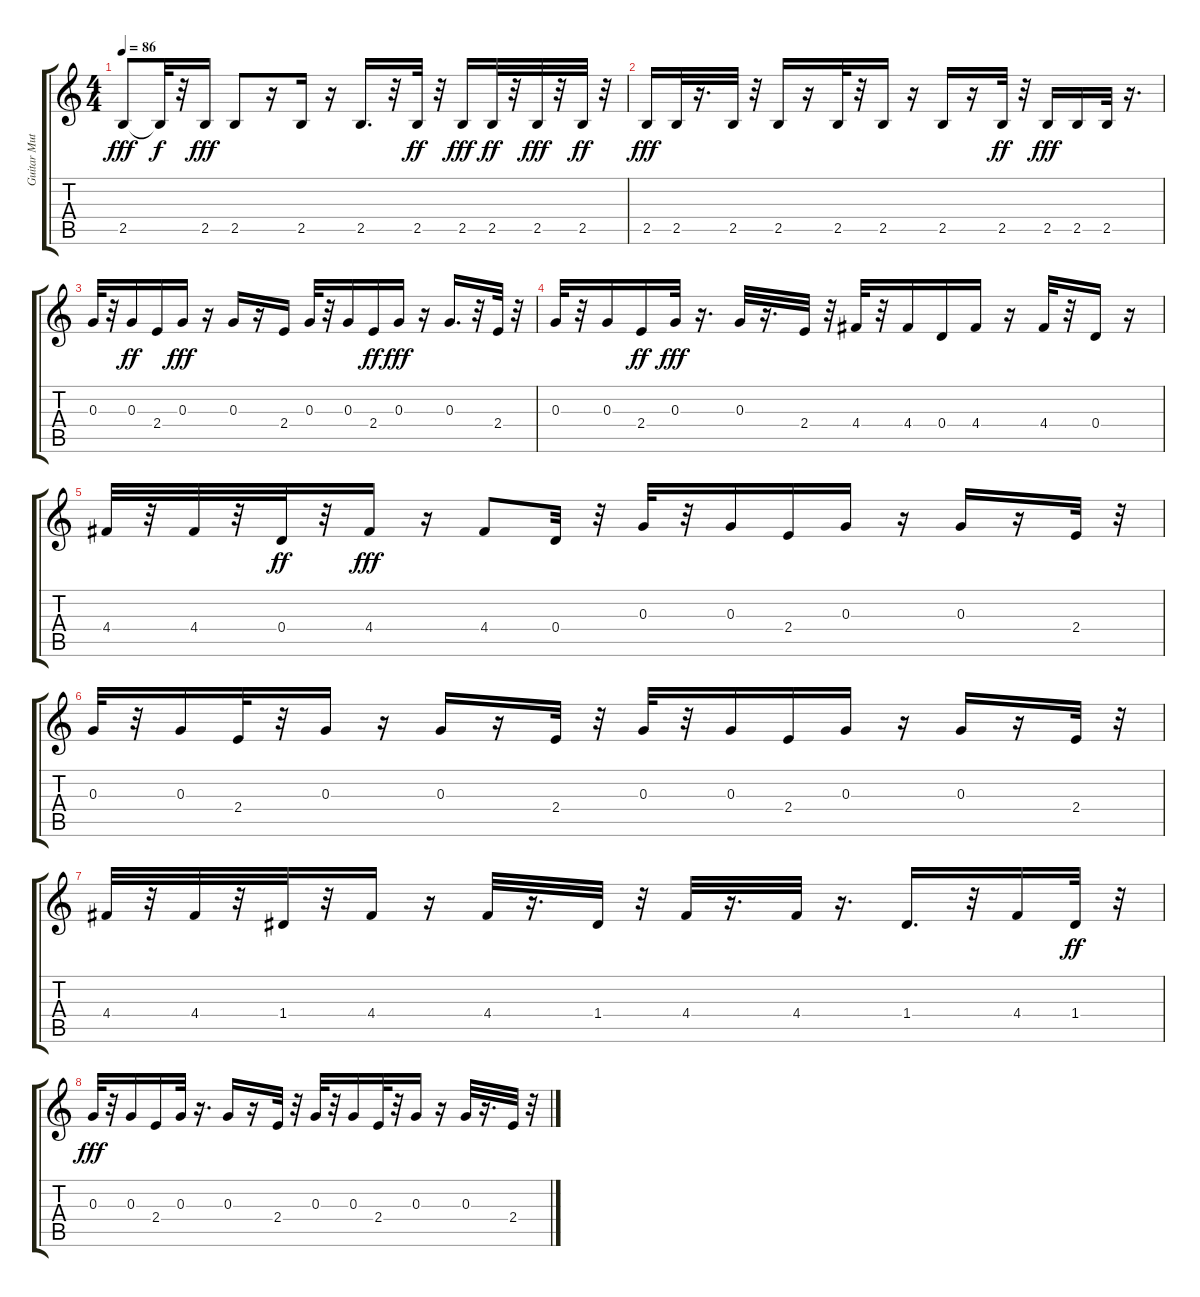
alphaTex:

\track ("Guitar Muted" "Guitar Mut") {instrument electricguitarmuted}
\staff {score tabs}
\tuning (E4 B3 G3 D3 A2 E2) {hide}
\ts (4 4)
\tempo 86
\clef g2
\ks c
2.5.8{dy fff} 2.5{t}.32{dy f} r.32 2.5.16{dy fff} 2.5.8 r.16 2.5.16 r.16 2.5.16{d} r.32 2.5.32{dy ff} r.32 2.5.16{dy fff} 2.5.32{dy ff} r.32 2.5.32{dy fff} r.32 2.5.32{dy ff} r.32 |
2.5.16{dy fff} 2.5.32 r.16{d} 2.5.32 r.32 2.5.16 r.16 2.5.32 r.32 2.5.16 r.16 2.5.16 r.16 2.5.32{dy ff} r.32 2.5.16{dy fff} 2.5.16 2.5.32 r.16{d} |
0.3.32 r.32 0.3.16{dy ff} 2.4.16 0.3.16{dy fff} r.16 0.3.16 r.16 2.4.16 0.3.32 r.32 0.3.16 2.4.16{dy ff} 0.3.16{dy fff} r.16 0.3.16{d} r.32 2.4.32 r.32 |
0.3.32 r.32 0.3.16 2.4.16{dy ff} 0.3.32{dy fff} r.16{d} 0.3.32 r.16{d} 2.4.32 r.32 4.4.32 r.32 4.4.16 0.4.16 4.4.16 r.16 4.4.32 r.32 0.4.16 r.16 |
4.4.32 r.32 4.4.32 r.32 0.4.32{dy ff} r.32 4.4.16{dy fff} r.16 4.4.8 0.4.32 r.32 0.3.32 r.32 0.3.16 2.4.16 0.3.16 r.16 0.3.16 r.16 2.4.32 r.32 |
0.3.32 r.32 0.3.16 2.4.32 r.32 0.3.16 r.16 0.3.16 r.16 2.4.32 r.32 0.3.32 r.32 0.3.16 2.4.16 0.3.16 r.16 0.3.16 r.16 2.4.32 r.32 |
4.4.32 r.32 4.4.32 r.32 1.4.32 r.32 4.4.16 r.16 4.4.32 r.16{d} 1.4.32 r.32 4.4.32 r.16{d} 4.4.32 r.16{d} 1.4.16{d} r.32 4.4.16 1.4.32{dy ff} r.32 |
0.3.32{dy fff} r.32 0.3.16 2.4.16 0.3.32 r.16{d} 0.3.16 r.16 2.4.32 r.32 0.3.32 r.32 0.3.16 2.4.32 r.32 0.3.16 r.16 0.3.32 r.16{d} 2.4.32 r.32
